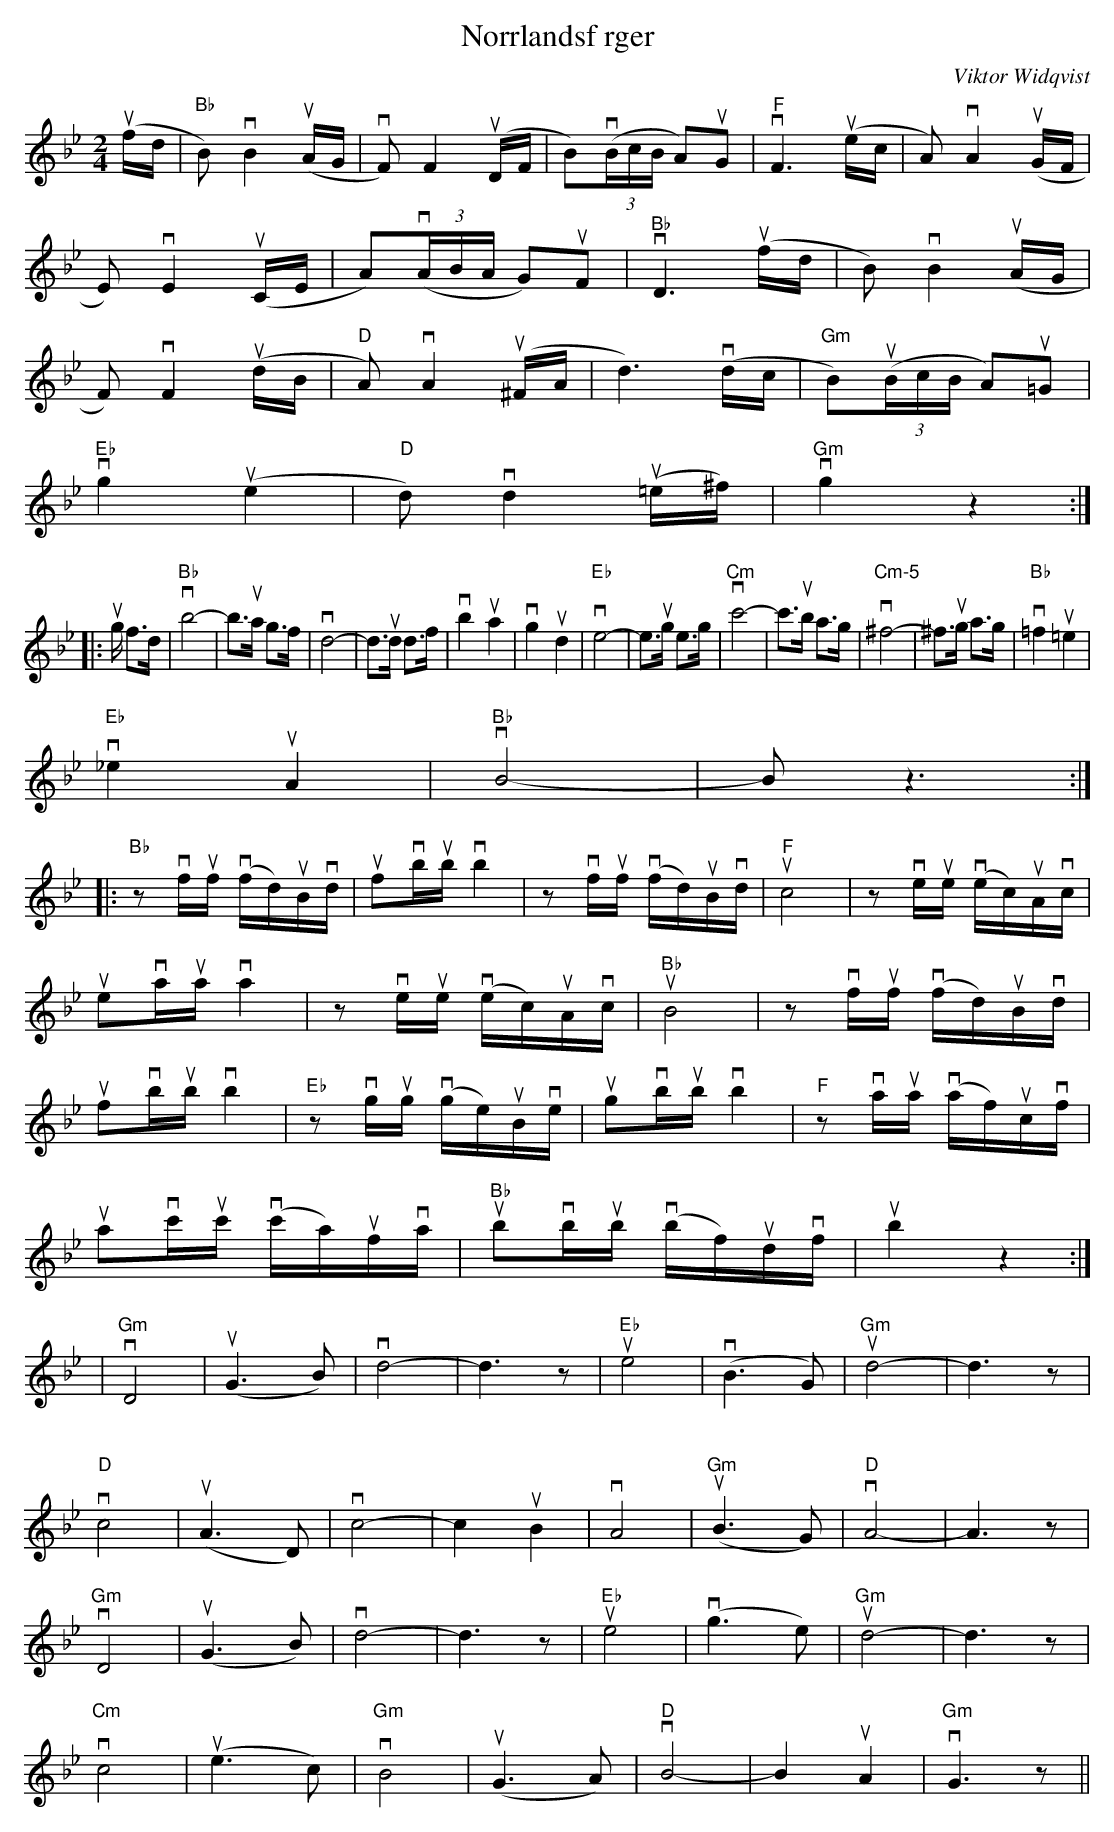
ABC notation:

X:1
T:Norrlandsf rger
M:2/4
C:Viktor Widqvist
L:1/8
K:Bb
u(f/d/ |"Bb" B)vB2u(A/G/ | vF)F2u(D/F/ | B)(v(3B/c/B/ A)uG | "F"vF3u(e/c/ | A)vA2u(G/F/ |
E)vE2u(C/E/ | A)(v(3A/B/A/ G)uF |"Bb" vD3u(f/d/ | B)vB2 u(A/G/ |
F)vF2u(d/B/ | "D"A)vA2u(^F/A/ | d3)v(d/c/ | "Gm"B)(u(3B/c/B/ A)u=G |
"Eb"vg2 (u'e2 | "D"d)vd2u(=e/^f/) | "Gm"vg2z2 :|
|:ug/ f>d | "Bb"vb4- |b3/ua/ g>f | vd4- |d3/ud/ d>f | vb2 ua2 | vg2 ud2 | "Eb"ve4- |e3/ug/ e>g |"Cm" vc'4- | c'3/ub/ a>g | "Cm-5"v^f4- |^f3/ug/ a>g | "Bb"v=f2 u=e2 |
"Eb"v_e2 uA2 | "Bb"vB4- | B z3 :|
|:"Bb"zvf/2uf/2 (vf/2d/)2uB/2vd/2 | ufvb/2ub/2 vb2 |zvf/2uf/2 (vf/2d/2)uB/2vd/2 | "F"uc4 |zve/2ue/2 (ve/2c/2)uA/2vc/2 |
ueva/2ua/2 va2 |zve/2ue/2 (ve/2c/2)uA/2vc/2 | "Bb"uB4 |zvf/2uf/2 v(f/2d/2)uB/2vd/2 |
ufvb/2ub/2 vb2 |"Eb"zvg/2ug/2 (vg/2e/2)uB/2ve/2 | ugvb/2ub/2 vb2 |"F"zva/2ua/2 (va/2f/2)uc/2vf/2 |
uavc'/2uc'/2 (vc'/2a/2)uf/2va/2 | "Bb"ubvb/2ub/2 v(b/2f/2)ud/2vf/2 | ub2z2 :|
K:Gm
|"Gm" vD4 | u(G2>B2) | vd4- |d3z| "Eb"ue4 | v(B2>G2) | "Gm"ud4- |d3z|
"D"vc4 | u(A2>D2) | vc4- | c2 uB2 | vA4 | "Gm"u(B2>G2) | "D" vA4- | A3z|
"Gm"vD4 | u(G2>B2) | vd4- |d3z| "Eb"ue4 | v(g2>e2) | "Gm"ud4- |d3z|
"Cm"vc4 | u(e2>c2) | "Gm"vB4 | u(G2>A2) | "D"vB4- | B2 uA2 | "Gm"vG3z ||
